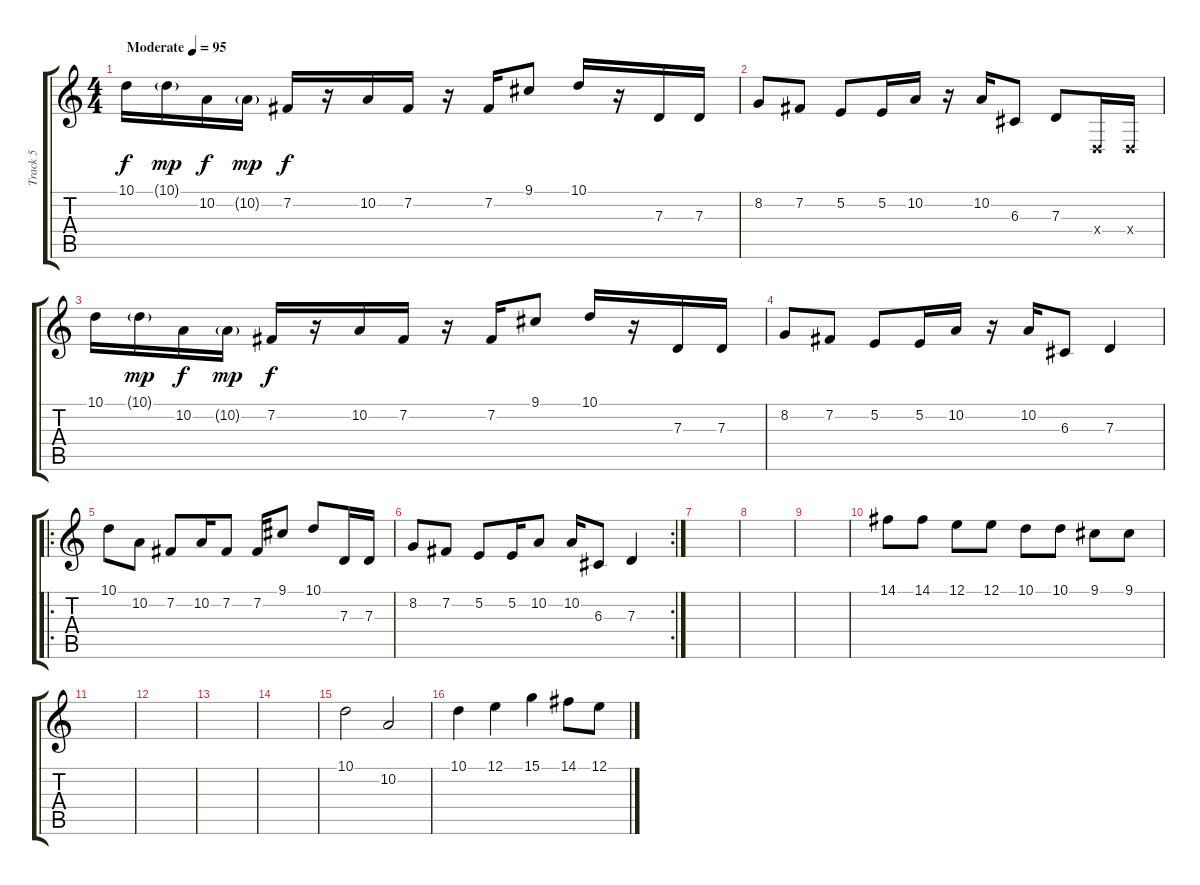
\track ("Track 5" "Track 5") {instrument lead1square}
\staff {score tabs}
\tuning (E4 B3 G3 D3 A2 E2) {hide}
\ts (4 4)
\tempo (95 "Moderate")
\clef g2
\ks c
10.1.16{dy f instrument lead1square} 10.1{g}.16{dy mp} 10.2.16{dy f} 10.2{g}.16{dy mp} 7.2.16{dy f} r.16 10.2.16 7.2.16 r.16 7.2.16 9.1.8 10.1.16 r.16 7.3.16 7.3.16 |
8.2.8 7.2.8 5.2.8 5.2.16 10.2.16 r.16 10.2.16 6.3.8 7.3.8 0.4{x}.16 0.4{x}.16 |
10.1.16 10.1{g}.16{dy mp} 10.2.16{dy f} 10.2{g}.16{dy mp} 7.2.16{dy f} r.16 10.2.16 7.2.16 r.16 7.2.16 9.1.8 10.1.16 r.16 7.3.16 7.3.16 |
8.2.8 7.2.8 5.2.8 5.2.16 10.2.16 r.16 10.2.16 6.3.8 7.3.4 |
\ro
10.1.8{volume 13 instrument lead2sawtooth} 10.2.8 7.2.8 10.2.16 7.2.8 7.2.16 9.1.8 10.1.8 7.3.16 7.3.16 |
\rc 2
8.2.8 7.2.8 5.2.8 5.2.16 10.2.8 10.2.16 6.3.8 7.3.4 |
|
|
|
14.1.8{volume 7 instrument lead1square} 14.1.8 12.1.8 12.1.8 10.1.8 10.1.8 9.1.8 9.1.8 |
|
|
|
|
10.1.2{volume 12} 10.2.2 |
10.1.4 12.1.4 15.1.4 14.1.8 12.1.8
